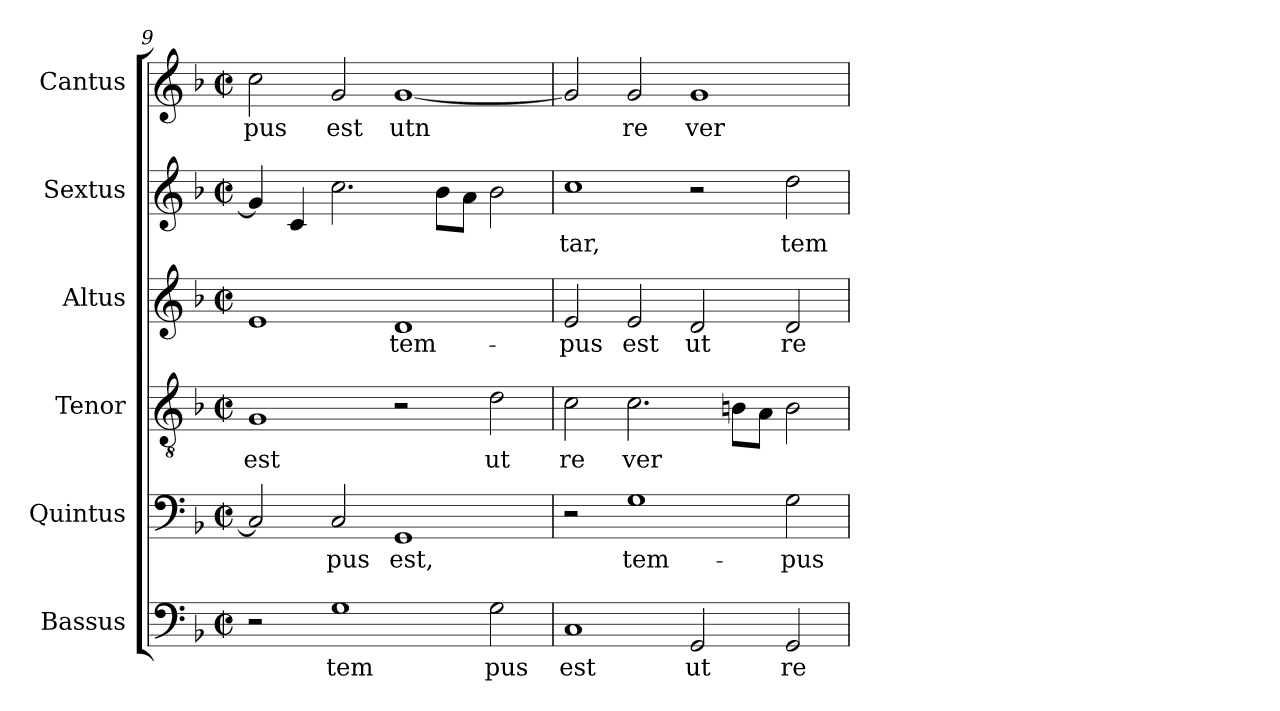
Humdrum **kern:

**kern	**text	**kern	**text	**kern	**text	**kern	**text	**kern	**text	**kern	**text
*part6	*part6	*part5	*part5	*part4	*part4	*part3	*part3	*part2	*part2	*part1	*part1
*staff6	*staff6	*staff5	*staff5	*staff4	*staff4	*staff3	*staff3	*staff2	*staff2	*staff1	*staff1
*I"Bassus	*	*I"Quintus	*	*I"Tenor	*	*I"Altus	*	*I"Sextus	*	*I"Cantus	*
*clefF4	*	*clefF4	*	*clefGv2	*	*clefG2	*	*clefG2	*	*clefG2	*
*k[b-]	*	*k[b-]	*	*k[b-]	*	*k[b-]	*	*k[b-]	*	*k[b-]	*
*F:	*	*F:	*	*F:	*	*F:	*	*F:	*	*F:	*
*M2/2	*	*M2/2	*	*M2/2	*	*M2/2	*	*M2/2	*	*M2/2	*
*met(c|)	*	*met(c|)	*	*met(c|)	*	*met(c|)	*	*met(c|)	*	*met(c|)	*
=9	=9	=9	=9	=9	=9	=9	=9	=9	=9	=9	=9
!	!	!	!LO:LY:b:cj	!	!LO:LY:b	!	!LO:LY:b:cj	!	!LO:LY:b	!	!LO:LY:b
2r	.	2C/]	--	1G	est	1e	.	4g/]	.	2cc\	pus
!	!	!	!	!	!	!	!	!	!LO:LY:b	!	!
.	.	.	.	.	.	.	.	4c/	.	.	.
!	!LO:LY:b	!	!LO:LY:b:cj	!	!	!	!	!	!LO:LY:b	!	!LO:LY:b
1G	tem	2C/	-pus	.	.	.	.	2.cc\	.	2g/	est
!	!	!	!LO:LY:b:cj	!	!	!	!LO:LY:b:cj	!	!	!	!LO:LY:b
.	.	1GG	est,	2r	.	1d	tem-	.	.	[<1g	utn
!	!	!	!	!	!	!	!	!	!LO:LY:b	!	!
.	.	.	.	.	.	.	.	8b-\L	.	.	.
!	!	!	!	!	!	!	!	!	!LO:LY:b	!	!
.	.	.	.	.	.	.	.	8a\J	.	.	.
!	!LO:LY:b	!	!	!	!LO:LY:b	!	!	!	!LO:LY:b	!	!
2G\	pus	.	.	2d\	ut	.	.	2b-\	.	.	.
=10	=10	=10	=10	=10	=10	=10	=10	=10	=10	=10	=10
!	!LO:LY:b	!	!	!	!LO:LY:b	!	!LO:LY:b:cj	!	!LO:LY:b	!	!LO:LY:b
1C	est	2r	.	2c\	re	2e/	-pus	1cc	tar,	2g/]	.
!	!	!	!LO:LY:b:cj	!	!LO:LY:b	!	!LO:LY:b:cj	!	!	!	!LO:LY:b
.	.	1G	tem-	2.c\	ver	2e/	est	.	.	2g/	re
!	!LO:LY:b	!	!	!	!	!	!LO:LY:b:cj	!	!	!	!LO:LY:b
2GG/	ut	.	.	.	.	2d/	ut	2r	.	1g	ver
!	!	!	!	!	!LO:LY:b	!	!	!	!	!	!
.	.	.	.	8B\L	.	.	.	.	.	.	.
!	!	!	!	!	!LO:LY:b	!	!	!	!	!	!
.	.	.	.	8A\J	.	.	.	.	.	.	.
!	!LO:LY:b	!	!LO:LY:b:cj	!	!LO:LY:b	!	!LO:LY:b:cj	!	!LO:LY:b	!	!
2GG/	re	2G\	-pus	2B\	.	2d/	re-	2dd\	tem	.	.
=	=	=	=	=	=	=	=	=	=	=	=
*-	*-	*-	*-	*-	*-	*-	*-	*-	*-	*-	*-
